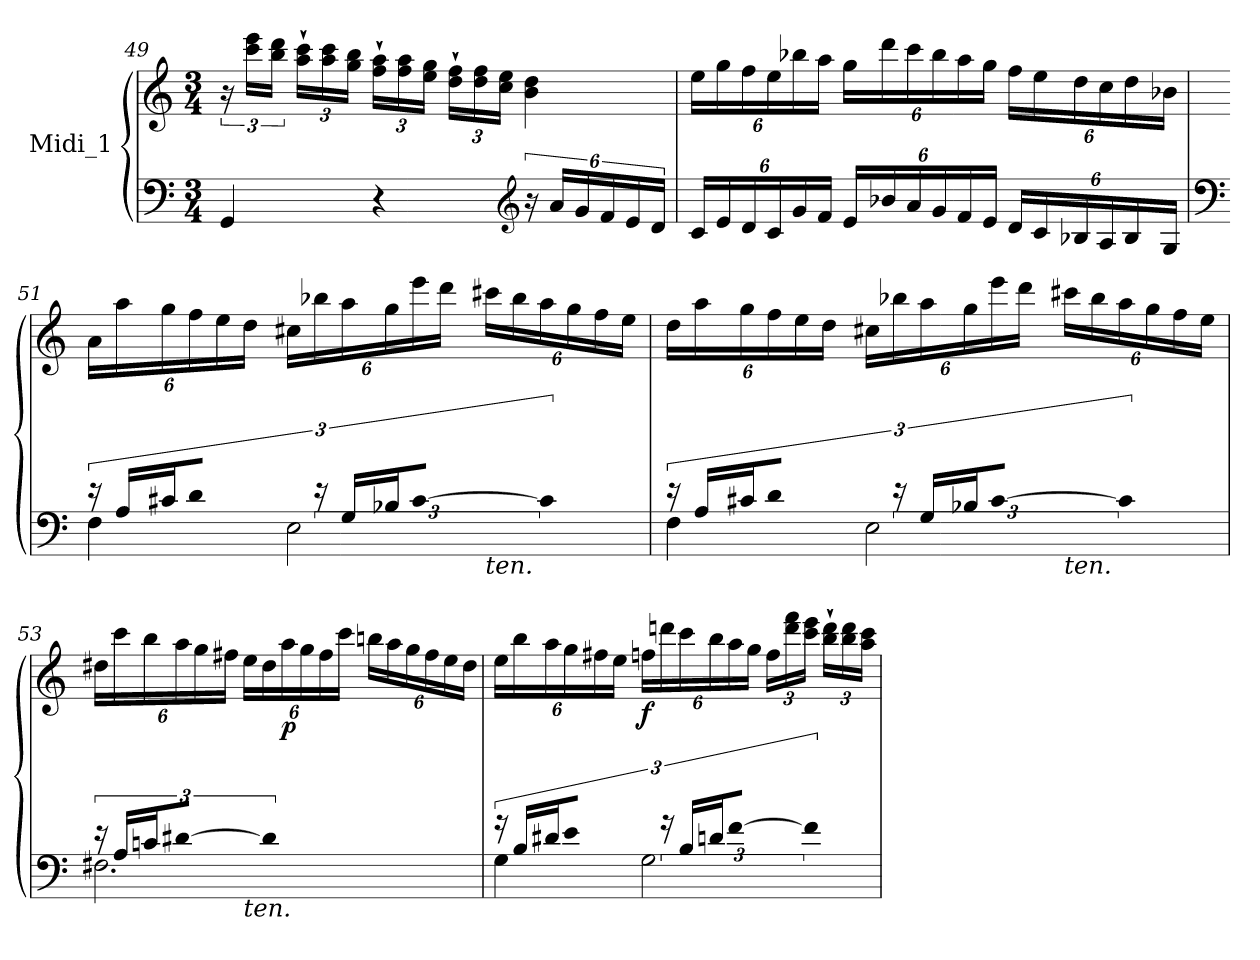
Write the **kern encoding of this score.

**kern	**kern	**dynam
*part1	*part1	*part1
*staff2	*staff1	*staff1/2
*I"Midi_1	*	*
!!LO:LB:g=z
*clefF4	*clefG2	*
*k[]	*k[]	*
*M3/4	*M3/4	*
=49	=49	=49
4GG/	24r	.
.	24ccc\ 24eee\LL	.
.	24bb\ 24ddd\JJ	.
*	*Xbrackettup	*
.	24aa\` 24ccc\`LL	.
.	24aa\ 24ccc\	.
.	24gg\ 24bb\JJ	.
4r	24ff\` 24aa\`LL	.
.	24ff\ 24aa\	.
.	24ee\ 24gg\JJ	.
.	24dd\` 24ff\`LL	.
.	24dd\ 24ff\	.
.	24cc\ 24ee\JJ	.
*clefG2	*	*
24r	4b\ 4dd\	.
24a/LL	.	.
24g/	.	.
*Xbrackettup	*	*
24f/	.	.
24e/	.	.
24d/JJ	.	.
=50	=50	=50
24c/LL	24ee\LL	.
24e/	24gg\	.
24d/	24ff\	.
24c/	24ee\	.
24g/	24bb-X\	.
24f/JJ	24aa\JJ	.
24e/LL	24gg\LL	.
24b-X/	24ddd\	.
24a/	24ccc\	.
24g/	24bb-\	.
24f/	24aa\	.
24e/JJ	24gg\JJ	.
24d/LL	24ff\LL	.
24c/	24ee\	.
24B-X/	24dd\	.
*brackettup	*	*
24A/	24cc\	.
24B-/	24dd\	.
24G/JJ	24b-X\JJ	.
!!LO:LB:g=z
=51	=51	=51
*clefF4	*	*
*^	*	*
24r	4F\	24a\LL	.
24A/LL	.	24aa\	.
24c#X/J	.	24gg\	.
8d/J	.	24ff\	.
.	.	24ee\	.
.	.	24dd\JJ	.
24r	2E\	24cc#X\LL	.
24G/LL	.	24bb-X\	.
24B-X/J	.	24aa\	.
[8c#/J	.	24gg\	.
.	.	24eee\	.
.	.	24ddd\JJ	.
!LO:TX:b:i:t=ten.	!	!	!
4c#/]	.	24ccc#X\LL	.
.	.	24bb-\	.
.	.	24aa\	.
.	.	24gg\	.
.	.	24ff\	.
.	.	24ee\JJ	.
=52	=52	=52	=52
24r	4F\	24dd\LL	.
24A/LL	.	24aa\	.
24c#X/J	.	24gg\	.
8d/J	.	24ff\	.
.	.	24ee\	.
.	.	24dd\JJ	.
24r	2E\	24cc#X\LL	.
24G/LL	.	24bb-X\	.
24B-X/J	.	24aa\	.
[8c#/J	.	24gg\	.
.	.	24eee\	.
.	.	24ddd\JJ	.
!LO:TX:b:i:t=ten.	!	!	!
4c#/]	.	24ccc#X\LL	.
.	.	24bb-\	.
.	.	24aa\	.
.	.	24gg\	.
.	.	24ff\	.
.	.	24ee\JJ	.
!!LO:PB:g=z
=53	=53	=53	=53
24r	2.F#X\	24dd#X\LL	.
24A/LL	.	24ccc\	.
24cni/J	.	24bb\	.
[8d#X/J	.	24aa\	.
.	.	24gg\	.
.	.	24ff#X\JJ	.
!LO:TX:b:i:t=ten.	!	!	!
4d#/]	.	24ee\LL	.
.	.	24dd#\	.
!	!	!	!LO:DY:b
.	.	24aa\	p
.	.	24gg\	.
.	.	24ff#\	.
.	.	24ccc\JJ	.
4ryy	.	24bbni\LL	.
.	.	24aa\	.
.	.	24gg\	.
.	.	24ff#\	.
.	.	24ee\	.
.	.	24dd#\JJ	.
=54	=54	=54	=54
24r	4G\	24ee\LL	.
24B/LL	.	24bb\	.
24d#X/J	.	24aa\	.
8e/J	.	24gg\	.
.	.	24ff#X\	.
.	.	24ee\JJ	.
!	!	!	!LO:DY:b
24r	2G\	24ffn\LL	f
24B/LL	.	24dddni\	.
24dn/J	.	24ccc\	.
[8f/J	.	24bb\	.
.	.	24aa\	.
.	.	24gg\JJ	.
4f/]	.	24ff\LL	.
.	.	24ddd\ 24fff\	.
.	.	24ccc\ 24eee\JJ	.
.	.	24bb\` 24ddd\`LL	.
.	.	24bb\ 24ddd\	.
.	.	24aa\ 24ccc\JJ	.
*v	*v	*	*
=	=	=
*-	*-	*-
